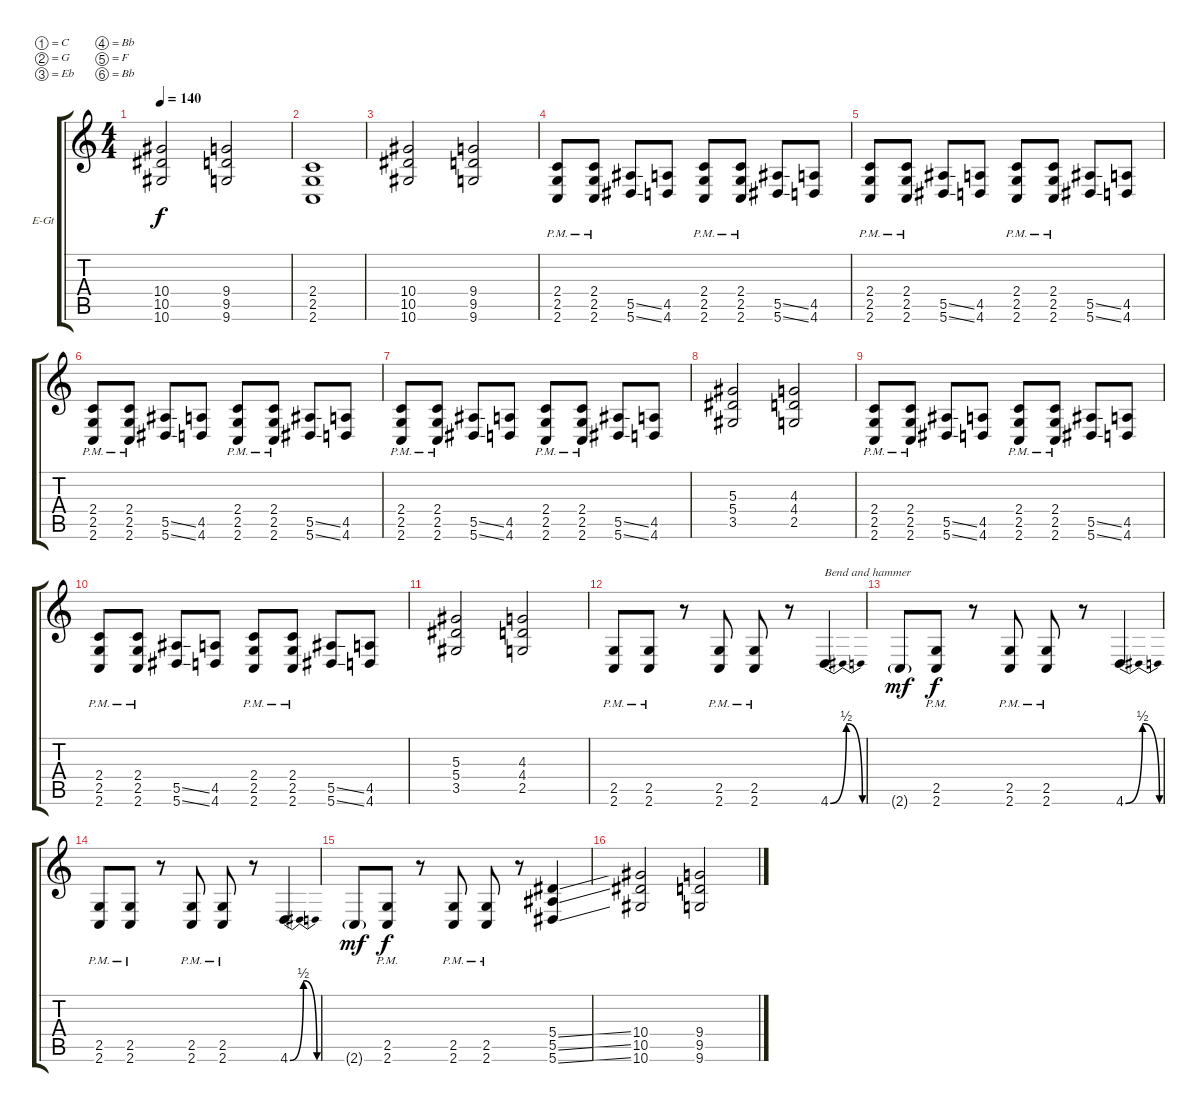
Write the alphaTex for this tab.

\bracketExtendMode groupsimilarinstruments
\firstSystemTrackNameOrientation horizontal
\otherSystemsTrackNameOrientation horizontal
\track ("Овердрайв" "E-Gt") {instrument distortionguitar}
\staff {score tabs}
\tuning (C4 G3 Eb3 Bb2 F2 Bb1)
\ts (4 4)
\tempo 140
\clef g2
\ks c
(10.4 10.5 10.6).2{dy f} (9.4 9.5 9.6).2 |
(2.4 2.5 2.6).1 |
(10.4 10.5 10.6).2 (9.4 9.5 9.6).2 |
(2.4{pm} 2.5 2.6).8 (2.4{pm} 2.5 2.6).8 (5.5{ss} 5.6{ss}).8 (4.5 4.6).8 (2.4{pm} 2.5 2.6).8 (2.4{pm} 2.5 2.6).8 (5.5{ss} 5.6{ss}).8 (4.5 4.6).8 |
(2.4{pm} 2.5 2.6).8 (2.4{pm} 2.5 2.6).8 (5.5{ss} 5.6{ss}).8 (4.5 4.6).8 (2.4{pm} 2.5 2.6).8 (2.4{pm} 2.5 2.6).8 (5.5{ss} 5.6{ss}).8 (4.5 4.6).8 |
(2.4{pm} 2.5 2.6).8 (2.4{pm} 2.5 2.6).8 (5.5{ss} 5.6{ss}).8 (4.5 4.6).8 (2.4{pm} 2.5 2.6).8 (2.4{pm} 2.5 2.6).8 (5.5{ss} 5.6{ss}).8 (4.5 4.6).8 |
(2.4{pm} 2.5 2.6).8 (2.4{pm} 2.5 2.6).8 (5.5{ss} 5.6{ss}).8 (4.5 4.6).8 (2.4{pm} 2.5 2.6).8 (2.4{pm} 2.5 2.6).8 (5.5{ss} 5.6{ss}).8 (4.5 4.6).8 |
(5.3 5.4 3.5).2 (4.3 4.4 2.5).2 |
(2.4{pm} 2.5 2.6).8 (2.4{pm} 2.5 2.6).8 (5.5{ss} 5.6{ss}).8 (4.5 4.6).8 (2.4{pm} 2.5 2.6).8 (2.4{pm} 2.5 2.6).8 (5.5{ss} 5.6{ss}).8 (4.5 4.6).8 |
(2.4{pm} 2.5 2.6).8 (2.4{pm} 2.5 2.6).8 (5.5{ss} 5.6{ss}).8 (4.5 4.6).8 (2.4{pm} 2.5 2.6).8 (2.4{pm} 2.5 2.6).8 (5.5{ss} 5.6{ss}).8 (4.5 4.6).8 |
(5.3 5.4 3.5).2 (4.3 4.4 2.5).2 |
(2.5{pm} 2.6).8 (2.5{pm} 2.6).8 r.8 (2.5{pm} 2.6).8 (2.5{pm} 2.6).8 r.8 4.6{be (bendrelease 0 0 30 2 30 2 60 0)}.4{txt "Bend and hammer"} |
2.6{g}.8{dy mf} (2.5{pm} 2.6).8{dy f} r.8 (2.5{pm} 2.6).8 (2.5{pm} 2.6).8 r.8 4.6{be (bendrelease 0 0 30 2 30 2 60 0)}.4 |
(2.5{pm} 2.6).8 (2.5{pm} 2.6).8 r.8 (2.5{pm} 2.6).8 (2.5{pm} 2.6).8 r.8 4.6{be (bendrelease 0 0 30 2 30 2 60 0)}.4 |
2.6{g}.8{dy mf} (2.5{pm} 2.6).8{dy f} r.8 (2.5{pm} 2.6).8 (2.5{pm} 2.6).8 r.8 (5.4{ss} 5.5{ss} 5.6{ss}).4 |
(10.4 10.5 10.6).2 (9.4 9.5 9.6).2
